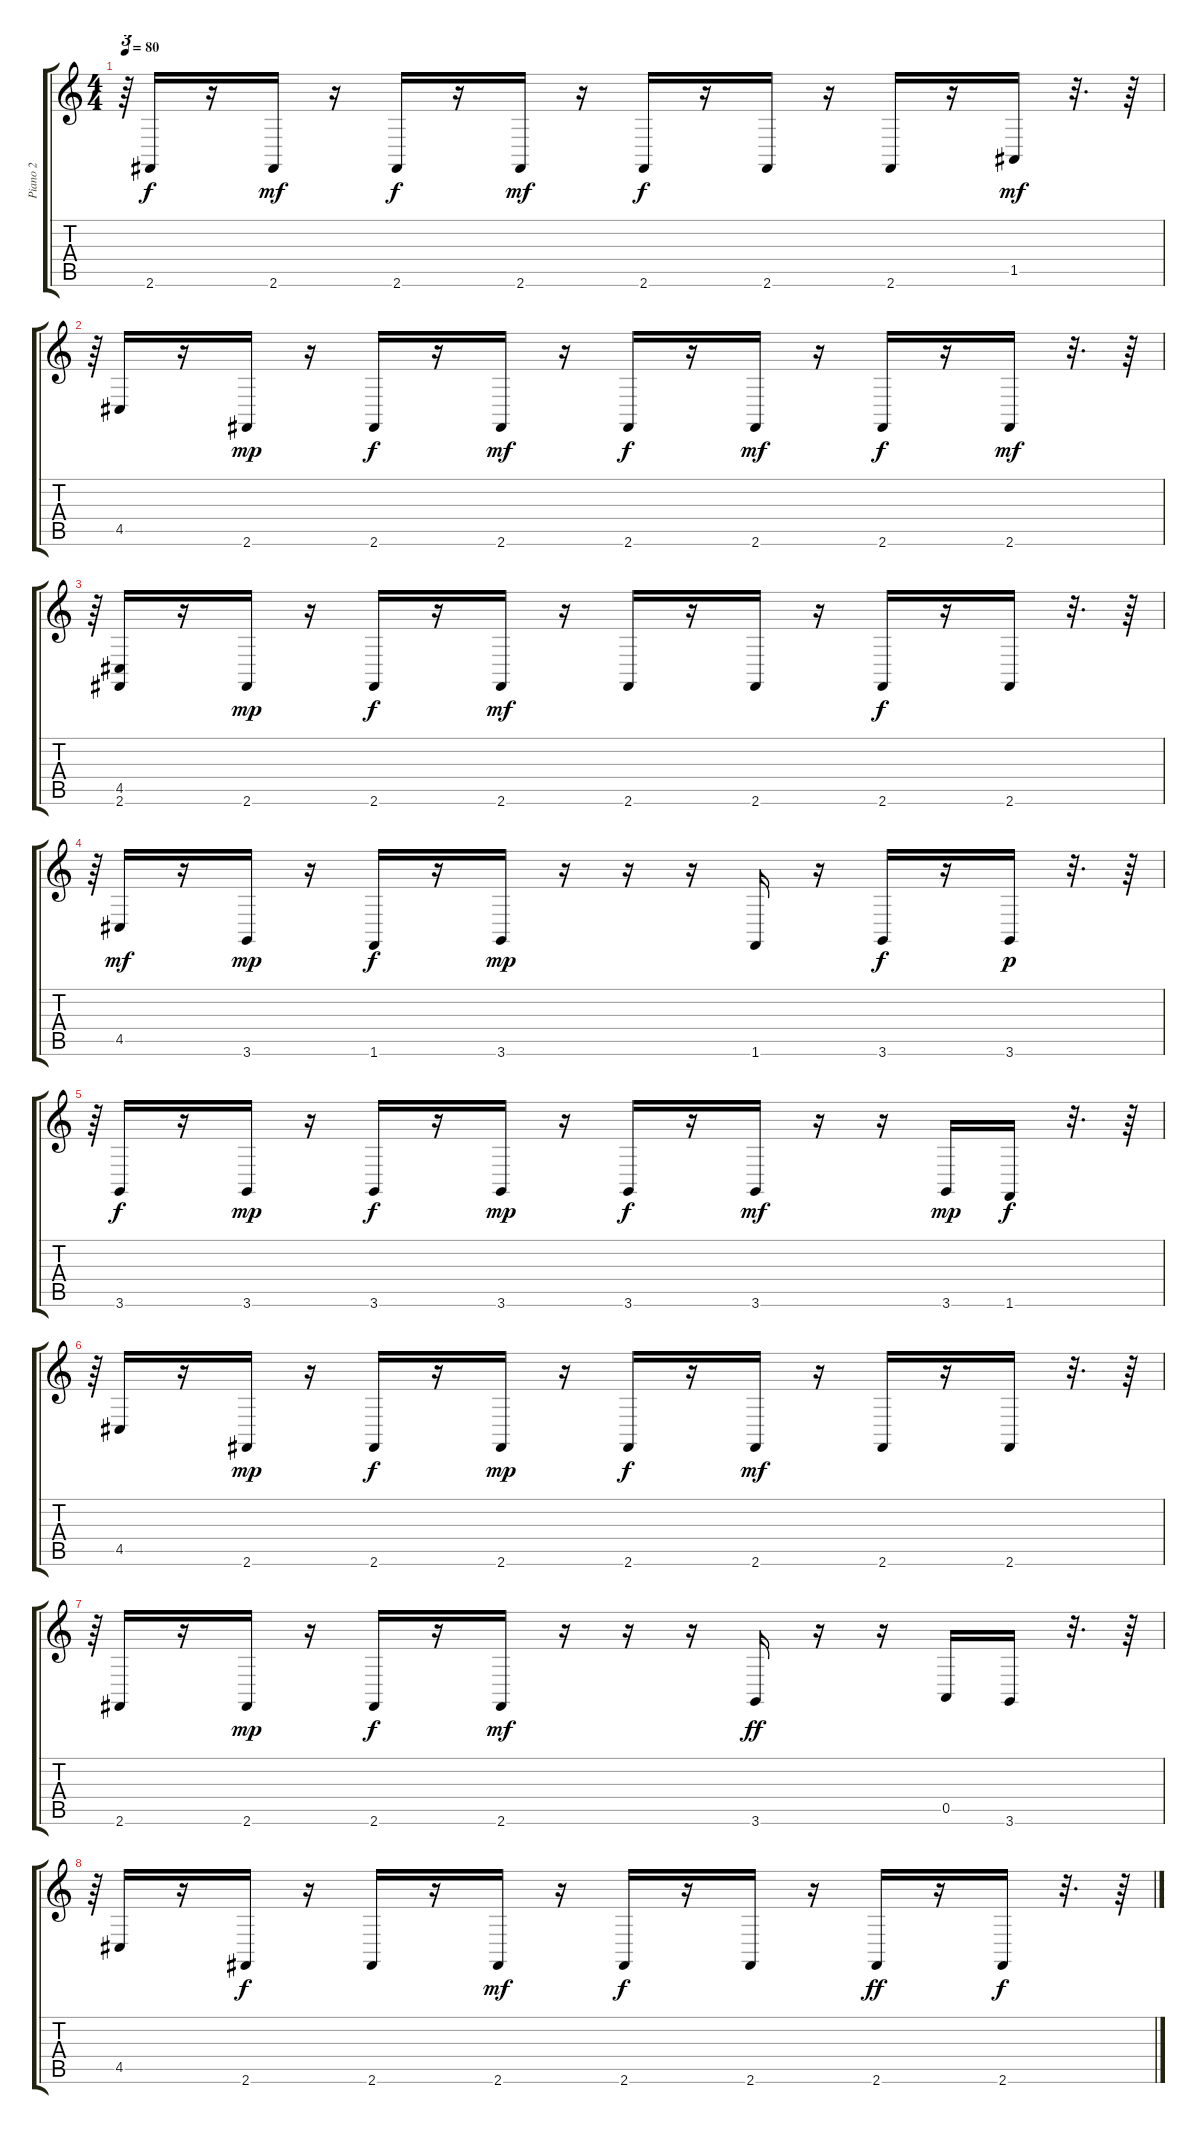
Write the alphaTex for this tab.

\track ("Piano 2" "Piano 2") {instrument acousticgrandpiano}
\staff {score tabs}
\tuning (E4 B3 G3 D3 A2 E2) {hide}
\ts (4 4)
\tempo 80
\clef g2
\ks c
r.64{tu (3 2) dy mf} 2.6.16{dy f} r.16 2.6.16{dy mf} r.16 2.6.16{dy f} r.16 2.6.16{dy mf} r.16 2.6.16{dy f} r.16 2.6.16 r.16 2.6.16 r.16 1.5.16{dy mf} r.32{d} r.64 |
r.64{tu (3 2)} 4.5.16 r.16 2.6.16{dy mp} r.16 2.6.16{dy f} r.16 2.6.16{dy mf} r.16 2.6.16{dy f} r.16 2.6.16{dy mf} r.16 2.6.16{dy f} r.16 2.6.16{dy mf} r.32{d} r.64 |
r.64{tu (3 2)} (4.5 2.6).16 r.16 2.6.16{dy mp} r.16 2.6.16{dy f} r.16 2.6.16{dy mf} r.16 2.6.16 r.16 2.6.16 r.16 2.6.16{dy f} r.16 2.6.16 r.32{d} r.64 |
r.64{tu (3 2)} 4.5.16{dy mf} r.16 3.6.16{dy mp} r.16 1.6.16{dy f} r.16 3.6.16{dy mp} r.16 r.16 r.16 1.6.16 r.16 3.6.16{dy f} r.16 3.6.16{dy p} r.32{d} r.64 |
r.64{tu (3 2)} 3.6.16{dy f} r.16 3.6.16{dy mp} r.16 3.6.16{dy f} r.16 3.6.16{dy mp} r.16 3.6.16{dy f} r.16 3.6.16{dy mf} r.16 r.16 3.6.16{dy mp} 1.6.16{dy f} r.32{d} r.64 |
r.64{tu (3 2)} 4.5.16 r.16 2.6.16{dy mp} r.16 2.6.16{dy f} r.16 2.6.16{dy mp} r.16 2.6.16{dy f} r.16 2.6.16{dy mf} r.16 2.6.16 r.16 2.6.16 r.32{d} r.64 |
r.64{tu (3 2)} 2.6.16 r.16 2.6.16{dy mp} r.16 2.6.16{dy f} r.16 2.6.16{dy mf} r.16 r.16 r.16 3.6.16{dy ff} r.16 r.16 0.5.16 3.6.16 r.32{d} r.64 |
r.64{tu (3 2)} 4.5.16 r.16 2.6.16{dy f} r.16 2.6.16 r.16 2.6.16{dy mf} r.16 2.6.16{dy f} r.16 2.6.16 r.16 2.6.16{dy ff} r.16 2.6.16{dy f} r.32{d} r.64
